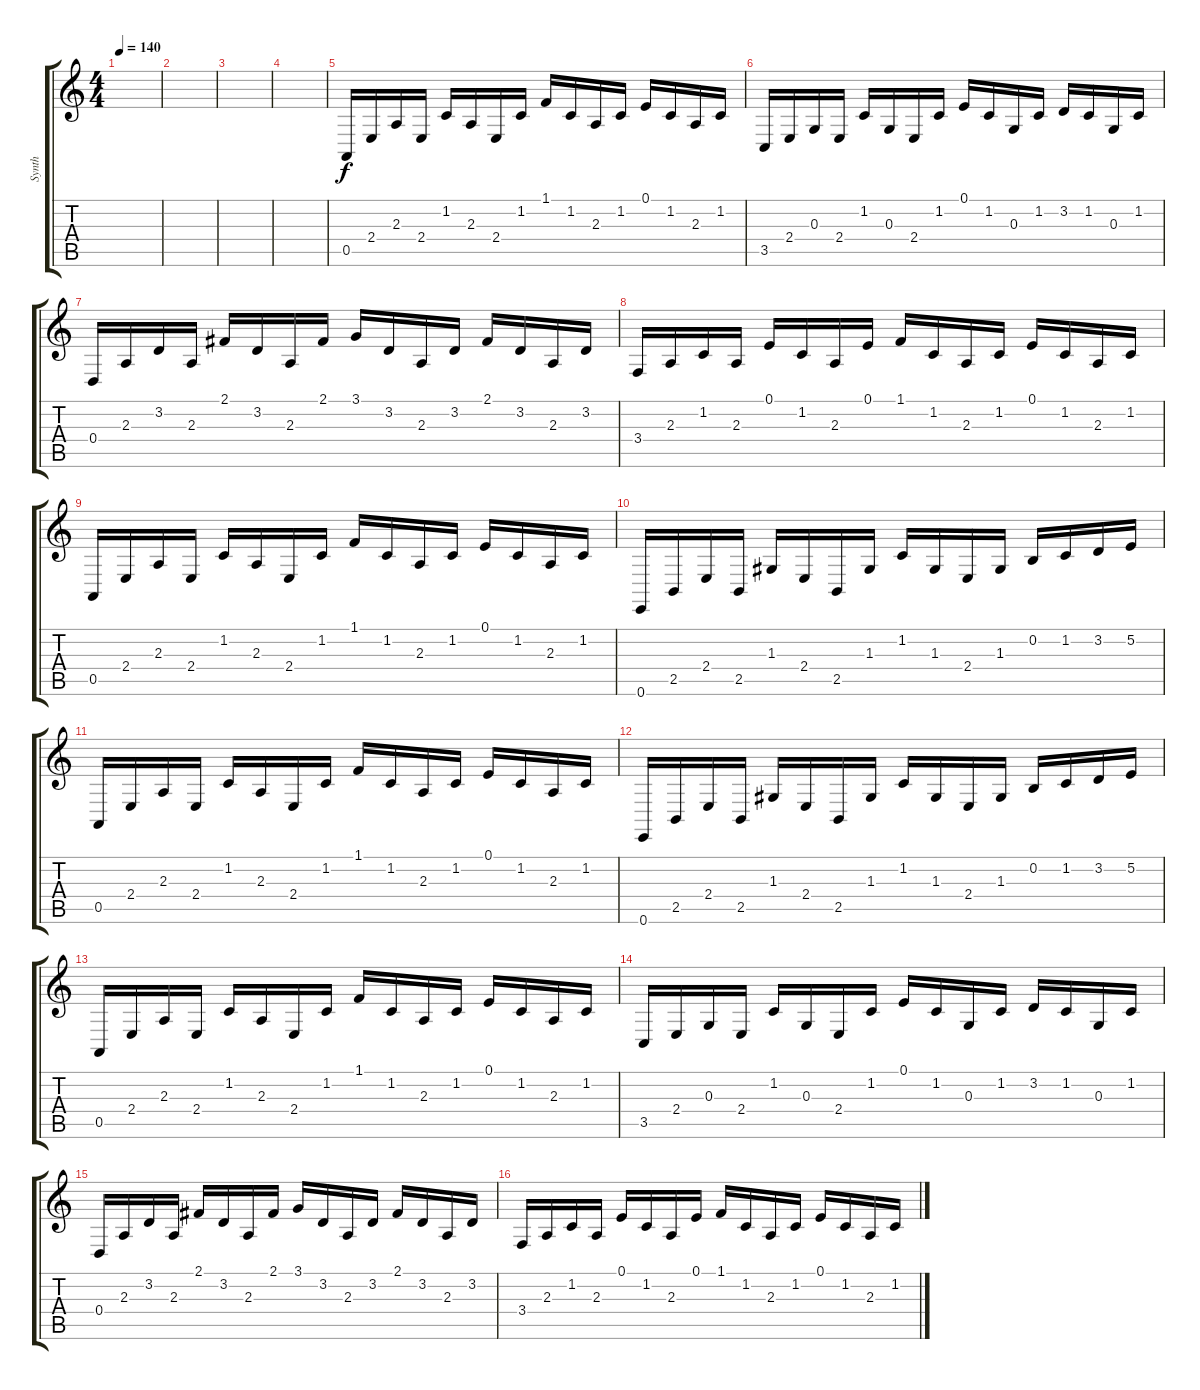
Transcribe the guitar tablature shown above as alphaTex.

\track ("Synth" "Synth") {instrument lead2sawtooth}
\staff {score tabs}
\tuning (E4 B3 G3 D3 A2 E2) {hide}
\ts (4 4)
\tempo 140
\clef g2
\ks c
|
|
|
|
0.5.16 2.4.16 2.3.16 2.4.16 1.2.16 2.3.16 2.4.16 1.2.16 1.1.16 1.2.16 2.3.16 1.2.16 0.1.16 1.2.16 2.3.16 1.2.16 |
3.5.16 2.4.16 0.3.16 2.4.16 1.2.16 0.3.16 2.4.16 1.2.16 0.1.16 1.2.16 0.3.16 1.2.16 3.2.16 1.2.16 0.3.16 1.2.16 |
0.4.16 2.3.16 3.2.16 2.3.16 2.1.16 3.2.16 2.3.16 2.1.16 3.1.16 3.2.16 2.3.16 3.2.16 2.1.16 3.2.16 2.3.16 3.2.16 |
3.4.16 2.3.16 1.2.16 2.3.16 0.1.16 1.2.16 2.3.16 0.1.16 1.1.16 1.2.16 2.3.16 1.2.16 0.1.16 1.2.16 2.3.16 1.2.16 |
0.5.16 2.4.16 2.3.16 2.4.16 1.2.16 2.3.16 2.4.16 1.2.16 1.1.16 1.2.16 2.3.16 1.2.16 0.1.16 1.2.16 2.3.16 1.2.16 |
0.6.16 2.5.16 2.4.16 2.5.16 1.3.16 2.4.16 2.5.16 1.3.16 1.2.16 1.3.16 2.4.16 1.3.16 0.2.16 1.2.16 3.2.16 5.2.16 |
0.5.16 2.4.16 2.3.16 2.4.16 1.2.16 2.3.16 2.4.16 1.2.16 1.1.16 1.2.16 2.3.16 1.2.16 0.1.16 1.2.16 2.3.16 1.2.16 |
0.6.16 2.5.16 2.4.16 2.5.16 1.3.16 2.4.16 2.5.16 1.3.16 1.2.16 1.3.16 2.4.16 1.3.16 0.2.16 1.2.16 3.2.16 5.2.16 |
0.5.16 2.4.16 2.3.16 2.4.16 1.2.16 2.3.16 2.4.16 1.2.16 1.1.16 1.2.16 2.3.16 1.2.16 0.1.16 1.2.16 2.3.16 1.2.16 |
3.5.16 2.4.16 0.3.16 2.4.16 1.2.16 0.3.16 2.4.16 1.2.16 0.1.16 1.2.16 0.3.16 1.2.16 3.2.16 1.2.16 0.3.16 1.2.16 |
0.4.16 2.3.16 3.2.16 2.3.16 2.1.16 3.2.16 2.3.16 2.1.16 3.1.16 3.2.16 2.3.16 3.2.16 2.1.16 3.2.16 2.3.16 3.2.16 |
3.4.16 2.3.16 1.2.16 2.3.16 0.1.16 1.2.16 2.3.16 0.1.16 1.1.16 1.2.16 2.3.16 1.2.16 0.1.16 1.2.16 2.3.16 1.2.16
